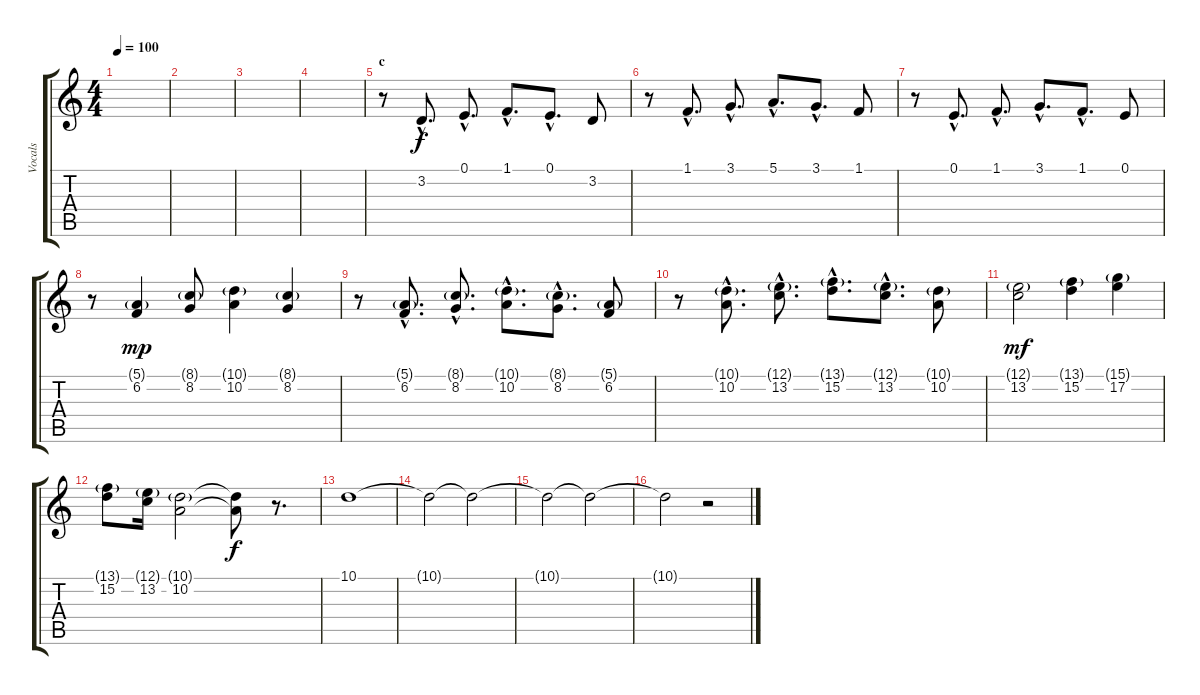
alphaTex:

\track ("Vocals" "Vocals") {instrument frenchhorn}
\staff {score tabs}
\tuning (E4 B3 G3 D3 A2 E2) {hide}
\ts (4 4)
\tempo 100
\clef g2
\ks c
|
|
|
|
\section ("" "c")
r.8 3.2{hac}.8{d} 0.1{hac}.8{d} 1.1{hac}.8{d} 0.1{hac}.8{d} 3.2.8 |
r.8 1.1{hac}.8{d} 3.1{hac}.8{d} 5.1{hac}.8{d} 3.1{hac}.8{d} 1.1.8 |
r.8 0.1{hac}.8{d} 1.1{hac}.8{d} 3.1{hac}.8{d} 1.1{hac}.8{d} 0.1.8 |
r.8 (5.1{g} 6.2).4{dy mp} (8.1{g} 8.2).8 (10.1{g} 10.2).4 (8.1{g} 8.2).4 |
r.8 (5.1{g hac} 6.2{hac}).8{d} (8.1{g hac} 8.2{hac}).8{d} (10.1{g hac} 10.2{hac}).8{d} (8.1{g hac} 8.2{hac}).8{d} (5.1{g} 6.2).8 |
r.8 (10.1{g hac} 10.2{hac}).8{d} (12.1{g hac} 13.2{hac}).8{d} (13.1{g hac} 15.2{hac}).8{d} (12.1{g hac} 13.2{hac}).8{d} (10.1{g} 10.2).8 |
(12.1{g} 13.2).2{dy mf} (13.1{g} 15.2).4 (15.1{g} 17.2).4 |
(13.1{g} 15.2).8 (12.1{g} 13.2).16 (10.1{g} 10.2).2 (10.1{t} 10.2{t}).8{dy f} r.8{d} |
\section ("" "")
10.1.1 |
10.1{t}.2{volume 13} 10.1{t}.2{volume 8} |
10.1{t}.2 10.1{t}.2{volume 0} |
10.1{t}.2 r.2
